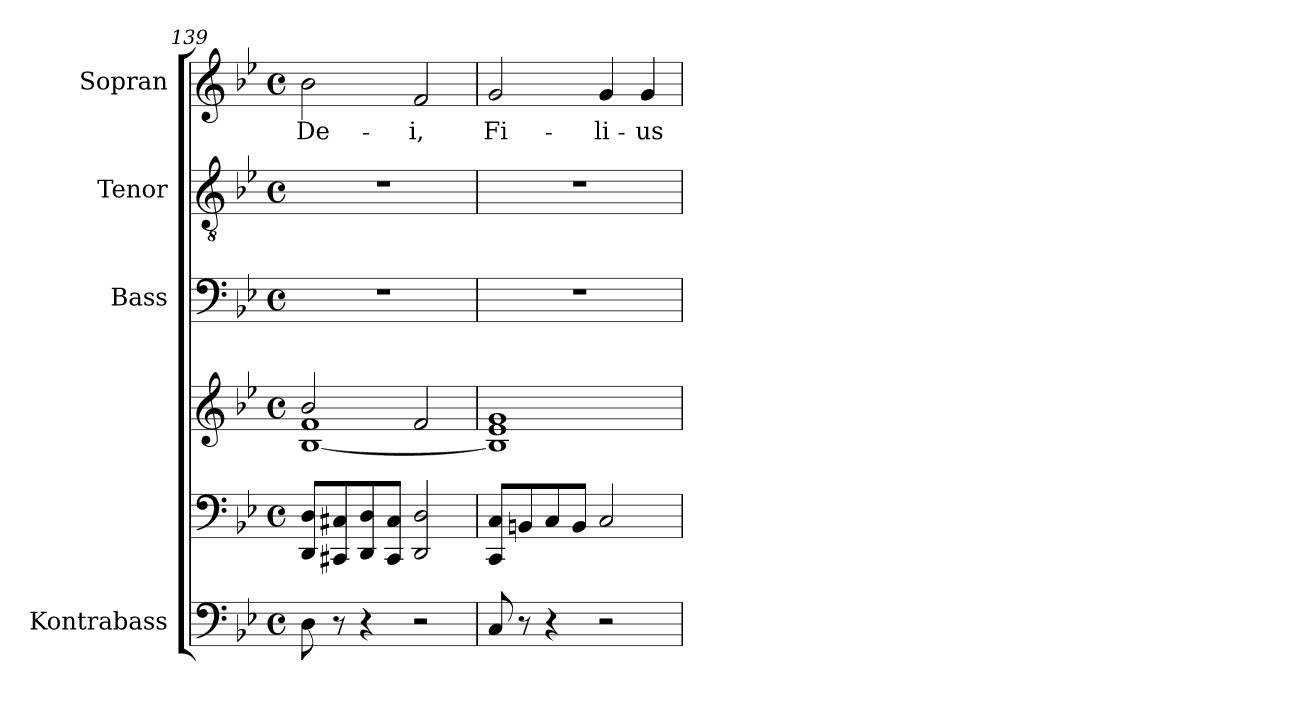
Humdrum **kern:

**kern	**kern	**kern	**kern	**kern	**kern	**text
*part5	*part4	*part4	*part3	*part2	*part1	*part1
*staff6	*staff5	*staff4	*staff3	*staff2	*staff1	*staff1
*I"Kontrabass	*	*	*I"Bass	*I"Tenor	*I"Sopran	*
*I'Kb.	*	*	*I'B.	*I'T.	*I'S.	*
*clefF4	*clefF4	*clefG2	*clefF4	*clefGv2	*clefG2	*
*ITrd7c12	*	*	*	*	*	*
*k[b-e-]	*k[b-e-]	*k[b-e-]	*k[b-e-]	*k[b-e-]	*k[b-e-]	*
*B-:	*B-:	*B-:	*B-:	*B-:	*B-:	*
*M4/4	*M4/4	*M4/4	*M4/4	*M4/4	*M4/4	*
*met(c)	*met(c)	*met(c)	*met(c)	*met(c)	*met(c)	*
=139	=139	=139	=139	=139	=139	=139
*	*	*^	*	*	*	*
!	!	!	!	!	!	!	!LO:LY:b
8DD\	8DD/ 8D/L	2b-/	[<1B- 1f	1r	1r	2b-\	De-
8r	8CC#X/ 8C#X/	.	.	.	.	.	.
4r	8DD/ 8D/	.	.	.	.	.	.
.	8CC#/ 8C#/J	.	.	.	.	.	.
!	!	!	!	!	!	!	!LO:LY:b
2r	2DD/ 2D/	2f/	.	.	.	2f/	-i,
=140	=140	=140	=140	=140	=140	=140	=140
!	!	!	!	!	!	!	!LO:LY:b
8CC/	8CC/ 8C/L	1g	1B-] 1e-	1r	1r	2g/	Fi-
8r	8BBn/	.	.	.	.	.	.
4r	8C/	.	.	.	.	.	.
.	8BB/J	.	.	.	.	.	.
!	!	!	!	!	!	!	!LO:LY:b
2r	2C/	.	.	.	.	4g/	-li-
!	!	!	!	!	!	!	!LO:LY:b
.	.	.	.	.	.	4g/	-us
*	*	*v	*v	*	*	*	*
=	=	=	=	=	=	=
*-	*-	*-	*-	*-	*-	*-
